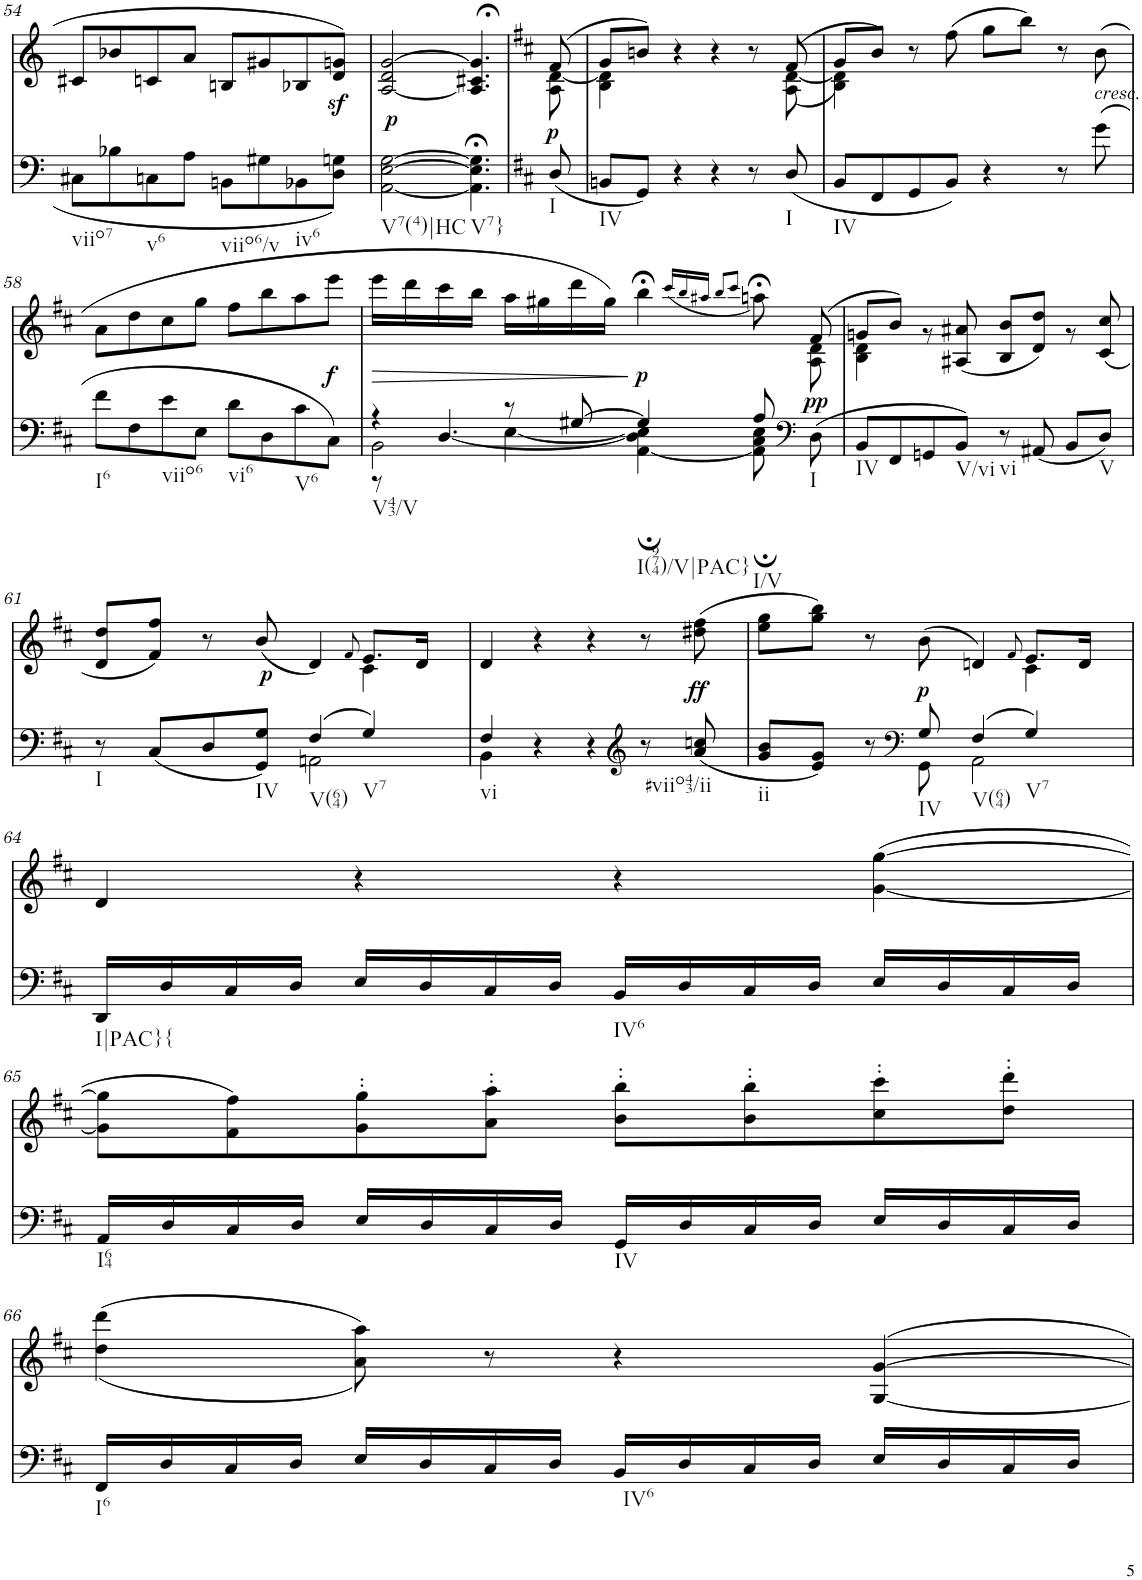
**kern	**dynam	**kern	**text	**dynam
*part2	*part2	*part1	*part1	*part1
*staff2	*staff2	*staff1	*staff1	*staff1
*I"Piano	*	*I"Piano	*	*
*I'Pno	*	*I'Pno	*	*
!!LO:PB:g=z
*clefF4	*	*clefG2	*	*
*k[]	*	*k[]	*	*
*M4/4	*	*M4/4	*	*
=54	=54	=54	=54	=54
!LO:TX:b:t=viio7	!	!	!	!
8C#X\L	.	8c#X/L	.	.
8B-X\	.	8b-X/	.	.
!LO:TX:b:t=v6	!	!	!	!
8Cn\	.	8cn/	.	.
8A\J	.	8a/J	.	.
!LO:TX:b:t=viio6/v	!	!	!	!
8BBn\L	.	8Bn/L	.	.
8G#X\	.	8g#X/	.	.
!LO:TX:b:t=iv6	!	!	!	!
8BB-X\	.	8B-X/	.	.
8D\ 8Gn\J	.	8d/z< 8gn/z<J	.	.
=55	=55	=55	=55	=55
!LO:TX:b:t=V7(4)|HC	!	!	!	!
!	!LO:DY:a	!	!	!
[2AA\ [2E\ [2G\	p	[2A/ 2d/ [2g/	.	.
!LO:TX:b:t=V7}	!	!	!	!
4.AA\];< 4.E\];< 4.G\];<	.	4.A/];< 4.c#X/;< 4.g/];<	.	.
=55X1	=55X1	=55X1	=55X1	=55X1
*k[f#c#]	*	*k[f#c#]	*	*
*	*	*^	*	*
!LO:TX:b:t=I	!	!	!	!	!
!	!LO:DY:a	!	!	!LO:LY:b	!
(<8D/	p	(8f#/	8A\ [8d\	p	.
=56	=56	=56	=56	=56	=56
!LO:TX:b:t=IV	!	!	!	!	!
8BBn/L	.	8g/L	4B\ 4d\]	.	.
8GG/J)	.	8bn/J)	.	.	.
4r	.	4r	8ryy	.	.
*	*	*v	*v	*	*
4r	.	4r	.	.
8r	.	8r	.	.
*	*	*^	*	*
!LO:TX:b:t=I	!	!	!	!	!
(8D/	.	(8f#/	(8A\ [8d\	.	.
=57	=57	=57	=57	=57	=57
!LO:TX:b:t=IV	!	!	!	!	!
8BB/L	.	8g/L	4B\ 4d\])	.	.
8FF#/	.	8b/J)	.	.	.
8GG/	.	8r	2.ryy	.	.
8BB/J)	.	(>8ff#\	.	.	.
4r	.	8gg\L	.	.	.
.	.	8bb\J)	.	.	.
8r	.	8r	.	.	.
!	!	!LO:TX:b:i:t=cresc.	!	!	!
(8g\	.	(>8b\	.	.	.
*	*	*v	*v	*	*
!!LO:LB:g=z
=58	=58	=58	=58	=58
!LO:TX:b:t=I6	!	!	!	!
8f#\L	.	8a\L	.	.
8F#\	.	8dd\	.	.
!LO:TX:b:t=viio6	!	!	!	!
8e\	.	8cc#\	.	.
8E\J	.	8gg\J	.	.
!LO:TX:b:t=vi6	!	!	!	!
8d\L	.	8ff#\L	.	.
8D\	.	8bb\	.	.
!LO:TX:b:t=V6	!	!	!	!
8c#\	.	8aa\	.	.
!	!	!	!	!LO:DY:b
8C#\J)	.	8eee\J	.	f
=59	=59	=59	=59	=59
*^	*	*	*	*
*	*^	*	*	*	*
*	*	*^	*	*	*	*
!LO:TX:b:t=V43/V	!	!	!	!	!	!	!
!	!	!	!	!	!	!	!LO:HP:b
*	*	*	*	*	*^	*	*
4r	2BB\	8r	4ryy	.	16eee\LL	2..ryy	.	>
.	.	.	.	.	16ddd\	.	.	.
.	.	[<4.D/	.	.	16ccc#\	.	.	.
.	.	.	.	.	16bb\JJ	.	.	.
8r	.	.	[4E\	.	16aa\LL	.	.	.
.	.	.	.	.	16gg#X\	.	.	.
[8G#X/	.	.	.	.	16ddd\	.	.	.
.	.	.	.	.	16gg#\JJ)	.	.	.
!LO:TX:b:t=I(974)/V|PAC}	!	!	!	!	!	!	!	!
!	!	!	!	!	!	!	!	!LO:DY:n=1:b
4G#;/]	[4AA\ 4D\] 4E\]	2ryy	2ryy	.	4bb;<\	.	.	] p
.	.	.	.	.	(16qccc#/LL	.	.	.
.	.	.	.	.	16qbb/	.	.	.
.	.	.	.	.	16qaa#X/JJ	.	.	.
.	.	.	.	.	8qbb/L	.	.	.
.	.	.	.	.	8qccc#/J	.	.	.
!LO:TX:b:t=I/V	!	!	!	!	!	!	!	!
8A;/	8AA\] 8C#\ 8E\	.	.	.	8aan;<\)	.	.	.
*clefF4	*	*	*	*	*	*	*	*
!LO:TX:b:t=I	!	!	!	!	!	!	!	!
!	!	!	!	!LO:DY:a	!	!	!LO:LY:b	!
(>8D\	8ryy	.	.	pp	(8f#/	8A\ 8d\	pp	.
*	*v	*v	*v	*	*	*	*	*
=60	=60	=60	=60	=60	=60	=60
!LO:TX:b:t=IV	!	!	!	!	!	!
*v	*v	*	*	*	*	*
8BB/L	.	8gn/L	4B\ 4d\	.	.
8FF#/	.	8b/J)	.	.	.
8GGn/	.	2.ryy	8r	.	.
!LO:TX:b:t=V/vi	!	!	!	!	!
!	!	!	!	!LO:LY:b	!
8BB/J)	.	.	(8A#X/ 8a#X/	<	.
!LO:TX:b:t=vi	!	!	!	!	!
8r	.	.	8B/ 8b/L	.	.
(8AA#X/	.	.	8d/ 8dd/J)	.	.
8BB/L	.	.	8r	.	.
!LO:TX:b:t=V	!	!	!	!	!
8D/J)	.	.	(8c#/ 8cc#/	.	.
!!LO:LB:g=z	!!
=61	=61	=61	=61	=61	=61
*^	*	*	*	*	*
!LO:TX:b:t=I	!	!	!	!	!	!
8r	2ryy	.	8d/ 8dd/L	2.ryy	.	.
(8C#/L	.	.	8f#/ 8ff#/J)	.	.	.
8D/	.	.	8r	.	.	.
!LO:TX:b:t=IV	!	!	!	!	!	!
!	!	!	!	!	!	!LO:DY:b
8GG/ 8G/J)	.	.	(8b/	.	.	p
!LO:TX:b:t=V(64)	!	!	!	!	!	!
(4F#/	2AAn\	.	4d/)	.	.	.
.	.	.	8qf#/	.	.	.
!LO:TX:b:t=V7	!	!	!	!	!	!
4G/)	.	.	8.e/L	4c#\	.	.
.	.	.	16d/Jk	.	.	.
*	*	*	*v	*v	*	*
=62	=62	=62	=62	=62	=62
!LO:TX:b:t=vi	!	!	!	!	!
4F#/	4BB\	.	4d/	.	.
4r	2.ryy	.	4r	.	.
4r	.	.	4r	.	.
*clefG2	*	*	*	*	*
8r	.	.	8r	.	.
!LO:TX:b:t=#viio43/ii	!	!	!	!	!
!	!	!	!	!	!LO:DY:b
(<8a/ 8ccn/	.	.	(8dd#X\ 8ff#\	.	ff
=63	=63	=63	=63	=63	=63
*	*	*	*^	*	*
!LO:TX:b:t=ii	!	!	!	!	!	!
8g/ 8b/L	4.ryy	.	8ee\ 8gg\L	2.ryy	.	.
8e/ 8g/J)	.	.	8gg\ 8bb\J)	.	.	.
8r	.	.	8r	.	.	.
*clefF4	*	*	*	*	*	*
!LO:TX:b:t=IV	!	!	!	!	!	!
!	!	!	!	!	!	!LO:DY:b
8G/	8GG\	.	(8b\	.	.	p
!LO:TX:b:t=V(64)	!	!	!	!	!	!
(4F#/	2AA\	.	4dn/)	.	.	.
.	.	.	8qf#/	.	.	.
!LO:TX:b:t=V7	!	!	!	!	!	!
4G/)	.	.	8.e/L	4c#\	.	.
.	.	.	16d/Jk	.	.	.
*v	*v	*	*	*	*	*
*	*	*v	*v	*	*
!!LO:LB:g=z
=64	=64	=64	=64	=64
!LO:TX:b:t=I|PAC}{	!	!	!	!
16DD/LL	.	4d/	.	.
16D/	.	.	.	.
16C#/	.	.	.	.
16D/JJ	.	.	.	.
16E/LL	.	4r	.	.
16D/	.	.	.	.
16C#/	.	.	.	.
16D/JJ	.	.	.	.
!LO:TX:b:t=IV6	!	!	!	!
16BB/LL	.	4r	.	.
16D/	.	.	.	.
16C#/	.	.	.	.
16D/JJ	.	.	.	.
16E/LL	.	([4g\ [4gg\	.	.
16D/	.	.	.	.
16C#/	.	.	.	.
16D/JJ	.	.	.	.
!!LO:LB:g=z
=65	=65	=65	=65	=65
!LO:TX:b:t=I64	!	!	!	!
16AA/LL	.	8g\] 8gg\]L	.	.
16D/	.	.	.	.
16C#/	.	8f#\ 8ff#\)	.	.
16D/JJ	.	.	.	.
16E/LL	.	8g\' 8gg\'	.	.
16D/	.	.	.	.
16C#/	.	8a\' 8aa\'J	.	.
16D/JJ	.	.	.	.
!LO:TX:b:t=IV	!	!	!	!
16GG/LL	.	8b\' 8bb\'L	.	.
16D/	.	.	.	.
16C#/	.	8b\' 8bb\'	.	.
16D/JJ	.	.	.	.
16E/LL	.	8cc#\' 8ccc#\'	.	.
16D/	.	.	.	.
16C#/	.	8dd\' 8ddd\'J	.	.
16D/JJ	.	.	.	.
!!LO:LB:g=z
=66	=66	=66	=66	=66
!LO:TX:b:t=I6	!	!	!	!
16FF#/LL	.	((<4dd\ 4ddd\	.	.
16D/	.	.	.	.
16C#/	.	.	.	.
16D/JJ	.	.	.	.
16E/LL	.	8a\ 8aa\))	.	.
16D/	.	.	.	.
16C#/	.	8r	.	.
16D/JJ	.	.	.	.
!LO:TX:b:t=IV6	!	!	!	!
16BB/LL	.	4r	.	.
16D/	.	.	.	.
16C#/	.	.	.	.
16D/JJ	.	.	.	.
16E/LL	.	[4G/ [4g/	.	.
16D/	.	.	.	.
16C#/	.	.	.	.
16D/JJ	.	.	.	.
=	=	=	=	=
*-	*-	*-	*-	*-
